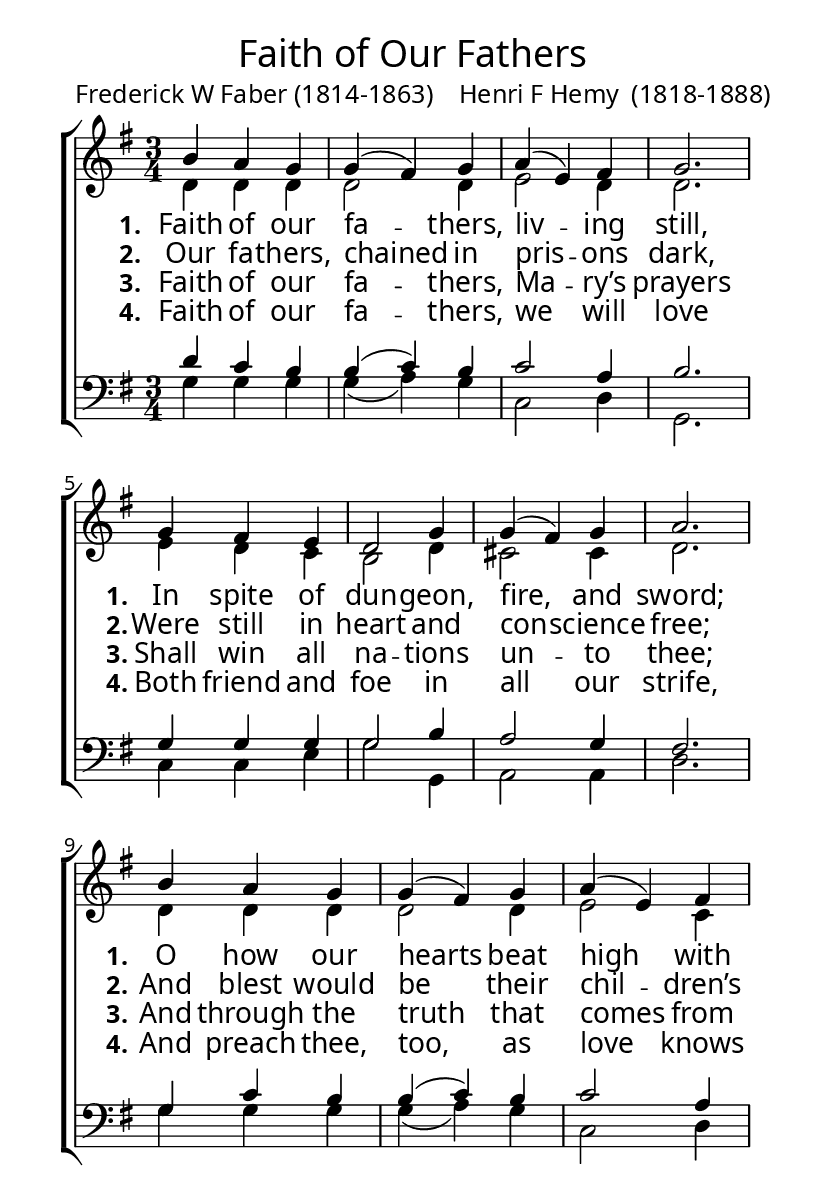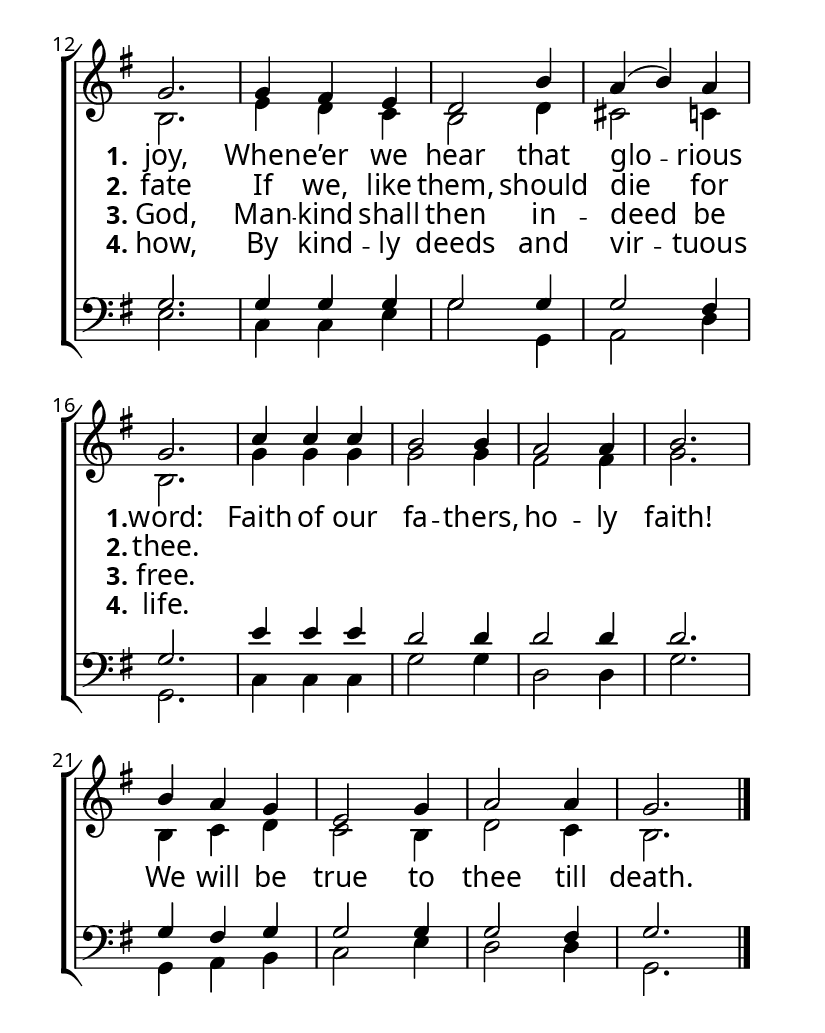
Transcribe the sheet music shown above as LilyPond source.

\version "2.14.2"
%\include "../util.ly"
\include "inc-header.ly"
\header {
  title = \markup{\override #'(font-name . "Garamond Premr Pro"){ \abs-fontsize #18 "Faith of Our Fathers"}}
  composer = \markup"Henri F Hemy  (1818-1888)"
  poet = \markup "Frederick W Faber (1814-1863)"
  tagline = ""
}
% #(set-global-staff-size 20) \paper{ #(define fonts (make-pango-font-tree "Garamond Premr Pro" "Garamond Premr Pro" "Garamond Premr Pro" (/ 22 20))) }
global = {
  \key g \major
  \time 3/4
  %\dynamicUp
  %\set crescendoSpanner = #'dashed-line
  %\set midiInstrument = "recorder"
  \autoBeamOff
  \override DynamicTextSpanner #'style = #'none
}

sopMusic = \relative c'' {
  b4 a g | g( fis) g | a( e) fis | g2. |
  g4 fis e | d2 g4 | g( fis) g | a2. |
  b4 a g | g( fis) g | a( e) fis | g2. |
  g4 fis e | d2 b'4 | a( b) a | g2. |
  c4 c c | b2 b4 | a2 a4 | b2. |
  b4 a g | e2 g4 | a2 a4 | g2.
  \bar "|."
}
sopWords = \lyricmode {
  \set stanza = "1. " \set shortVocalName = "1. "
  Faith of our fa -- thers, liv -- ing still,
  In spite of dun -- geon, fire, and sword;
  O how our hearts beat high with joy,
  When -- e’er we hear that glo -- rious word:
  \set shortVocalName = ""
  Faith of our fa -- thers, ho -- ly faith!
  We will be true to thee till death.
}

sopWordsII = \lyricmode {
  \set stanza = "2. " \set shortVocalName = "2. "
  Our fa -- thers, chained in pris -- ons dark,
  Were still in heart and con -- science free;
  And blest would be their chil -- dren’s fate
  If we, like them, should die for thee.
}

sopWordsIII = \lyricmode {
  \set stanza = "3. " \set shortVocalName = "3. "
  Faith of our fa -- thers, Ma -- ry’s prayers
  Shall win all na -- tions un -- to thee;
  And through the truth that comes from God,
  Man -- kind shall then in -- deed be free.
}

sopWordsIV = \lyricmode {
  \set stanza = "4. " \set shortVocalName = "4. "
  Faith of our fa -- thers, we will love
  Both friend and foe in all our strife,
  And preach thee, too, as love knows how,
  By kind -- ly deeds and vir -- tuous life.
}

altoMusic = \relative c' {
  d4 d d | d2 d4 | e2 d4 | d2. |
  e4 d c | b2 d4 | cis2 cis4 | d2. |
  d4 d d | d2 d4 | e2 c4 | b2. |
  e4 d c | b2 d4 | cis2 c4 | b2. |
  g'4 g g | g2 g4 | fis2 fis4 | g2. |
  b,4 c d | c2 b4 | d2 c4 | b2.
  \bar "|."
}
tenorMusic = \relative c' {
  d4 c b | b( c) b | c2 a4 | b2. |
  g4 g g | g2 b4 | a2 g4 | fis2. |
  g4 c b | b( c) b | c2 a4 | g2. |
  g4 g g | g2 g4 | g2 fis4 | g2. |
  e'4 e e | d2 d4 | d2 d4 | d2. |
  g,4 fis g | g2 g4 | g2 fis4 | g2.
  \bar "|."
}

bassMusic = \relative c' {
  g4 g g | g( a) g | c,2 d4 | g,2. |
  c4 c e | g2 g,4 | a2 a4 | d2. |
  g4 g g | g( a) g | c,2 d4 | e2. |
  c4 c e | g2 g,4 | a2 d4 | g,2. |
  c4 c c | g'2 g4 | d2 d4 | g2. |
  g,4 a b | c2 e4 | d2 d4 | g,2.
  \bar "|."
}
\score {
<<
   \new ChoirStaff <<
    \new Staff = women <<
      \new Voice = "sopranos" { \voiceOne << \global \sopMusic >> }
      \new Voice = "altos" { \voiceTwo << \global \altoMusic >> }
    >>
    \new Lyrics = "altos"  \lyricsto "sopranos" \sopWords
    \new Lyrics = "altosII"  \lyricsto "sopranos" \sopWordsII
    \new Lyrics = "altosII"  \lyricsto "sopranos" \sopWordsIII
    \new Lyrics = "altosII"  \lyricsto "sopranos" \sopWordsIV
   \new Staff = men <<
      \clef bass
      \new Voice = "tenors" { \voiceOne << \global \tenorMusic >> }
      \new Voice = "basses" { \voiceTwo << \global \bassMusic >> }
    >>
  >>
%    \new PianoStaff << \new Staff { \new Voice { \pianoRH } } \new Staff { \clef "bass" \pianoLH } >>
  >>
  \midi {
    \tempo 4 = 90
    \set Staff.midiInstrument = "flute"
  
    \context {
      \Voice
      \remove "Dynamic_performer"
    }
  }
  \layout {
    \context {
      \Lyrics
      % \override LyricText #'font-size = #1.3
      % \override VerticalAxisGroup #'staff-affinity = #0
      % \override LyricText #'X-offset = #center-on-word
    }
    \context {
      \Score
      % \override SpacingSpanner #'base-shortest-duration = #(ly:make-moment 1 8)
      % \override SpacingSpanner #'common-shortest-duration = #(ly:make-moment 1 4)
    }
    \context {
      % Remove all empty staves
      \Staff \RemoveEmptyStaves \override VerticalAxisGroup #'remove-first = ##t
      
      \override VerticalAxisGroup #'staff-staff-spacing =
      #'((basic-distance . 0)
         (minimum-distance . 0)
         (padding . -1)
         (stretchability . 2))
    }
  }
}
